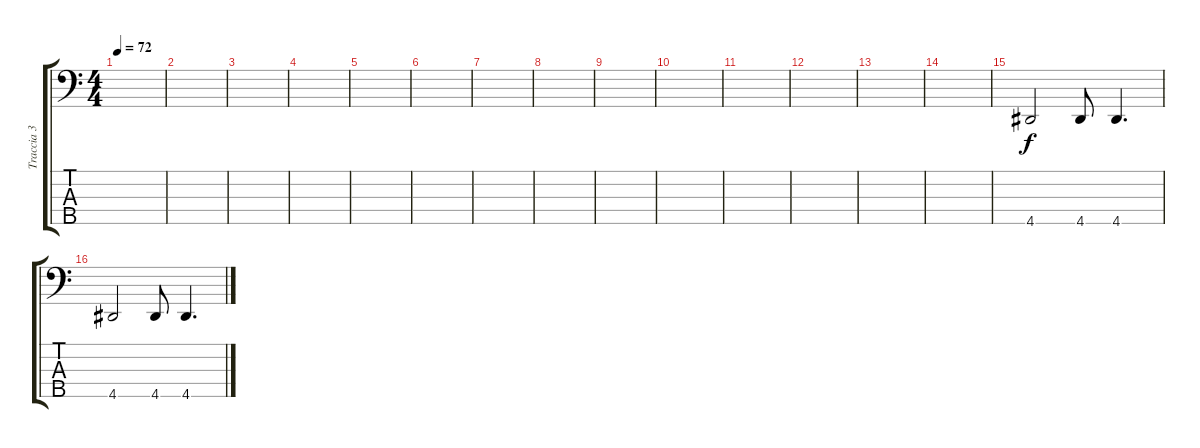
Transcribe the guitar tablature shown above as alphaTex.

\track ("Traccia 3" "Traccia 3") {instrument electricbassfinger}
\staff {score tabs}
\tuning (G2 D2 A1 E1 B0) {hide}
\ts (4 4)
\tempo 72
\clef f4
\ks c
|
|
|
|
|
|
|
|
|
|
|
|
|
|
4.5.2 4.5.8 4.5.4{d} |
4.5.2 4.5.8 4.5.4{d}
